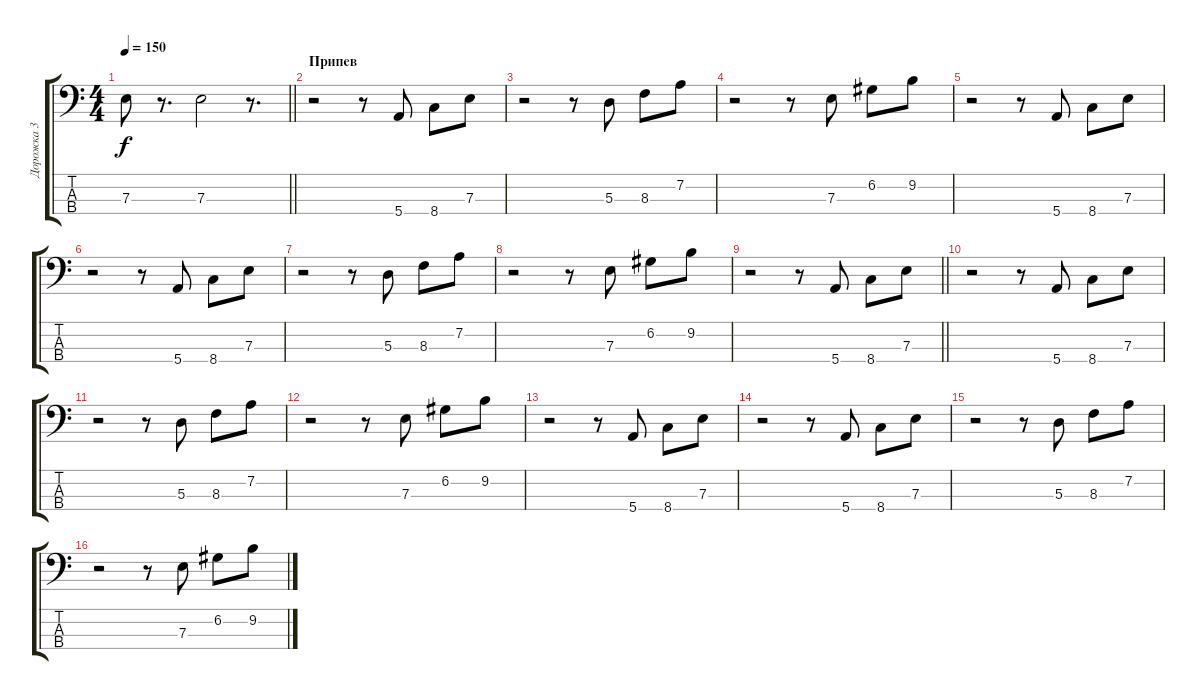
\track ("Дорожка 3" "Дорожка 3") {instrument electricbassfinger}
\staff {score tabs}
\tuning (G2 D2 A1 E1) {hide}
\ts (4 4)
\tempo 150
\clef f4
\barLineRight lightlight
\ks c
7.3.8{dy f} r.8{d} 7.3.2 r.8{d} |
\section ("" "Припев")
r.2 r.8 5.4.8 8.4.8 7.3.8 |
r.2 r.8 5.3.8 8.3.8 7.2.8 |
r.2 r.8 7.3.8 6.2.8 9.2.8 |
r.2 r.8 5.4.8 8.4.8 7.3.8 |
r.2 r.8 5.4.8 8.4.8 7.3.8 |
r.2 r.8 5.3.8 8.3.8 7.2.8 |
r.2 r.8 7.3.8 6.2.8 9.2.8 |
\barLineRight lightlight
r.2 r.8 5.4.8 8.4.8 7.3.8 |
r.2 r.8 5.4.8 8.4.8 7.3.8 |
r.2 r.8 5.3.8 8.3.8 7.2.8 |
r.2 r.8 7.3.8 6.2.8 9.2.8 |
r.2 r.8 5.4.8 8.4.8 7.3.8 |
r.2 r.8 5.4.8 8.4.8 7.3.8 |
r.2 r.8 5.3.8 8.3.8 7.2.8 |
r.2 r.8 7.3.8 6.2.8 9.2.8
